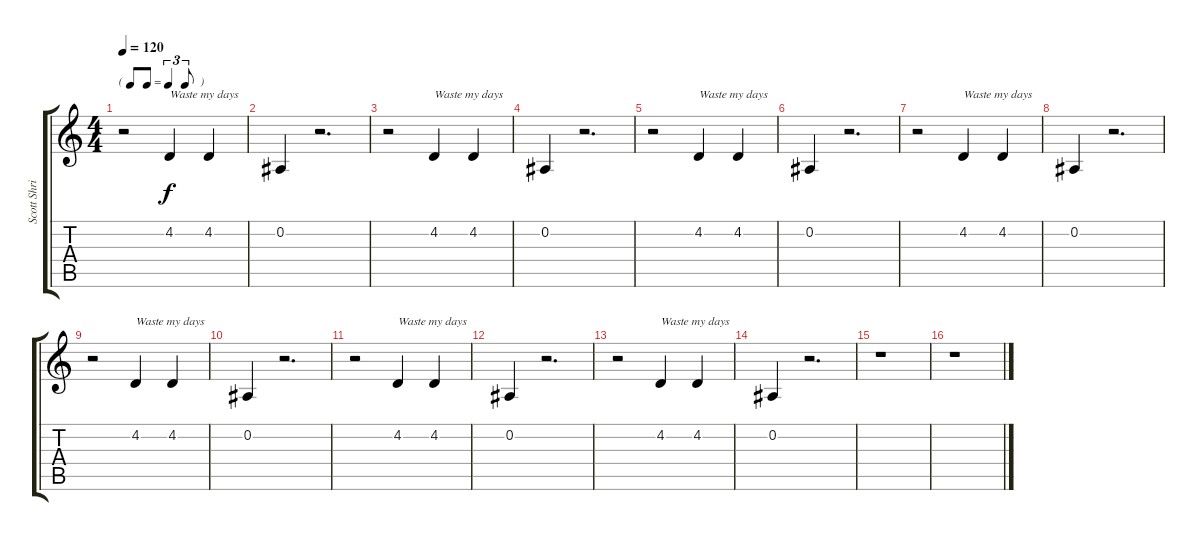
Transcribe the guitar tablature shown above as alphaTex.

\track ("Scott Shriner - Backup Vocals" "Scott Shri") {instrument clarinet}
\staff {score tabs}
\tuning (Eb4 Bb3 Gb3 Db3 Ab2 Eb2) {hide}
\ts (4 4)
\tf triplet8th
\tempo 120
\clef g2
\ks c
r.2{dy f} 4.2.4{txt "Waste my days"} 4.2.4 |
0.2.4 r.2{d} |
r.2 4.2.4{txt "Waste my days"} 4.2.4 |
0.2.4 r.2{d} |
r.2 4.2.4{txt "Waste my days"} 4.2.4 |
0.2.4 r.2{d} |
r.2 4.2.4{txt "Waste my days"} 4.2.4 |
0.2.4 r.2{d} |
r.2 4.2.4{txt "Waste my days"} 4.2.4 |
0.2.4 r.2{d} |
r.2 4.2.4{txt "Waste my days"} 4.2.4 |
0.2.4 r.2{d} |
r.2 4.2.4{txt "Waste my days"} 4.2.4 |
0.2.4 r.2{d} |
r.1 |
r.1
